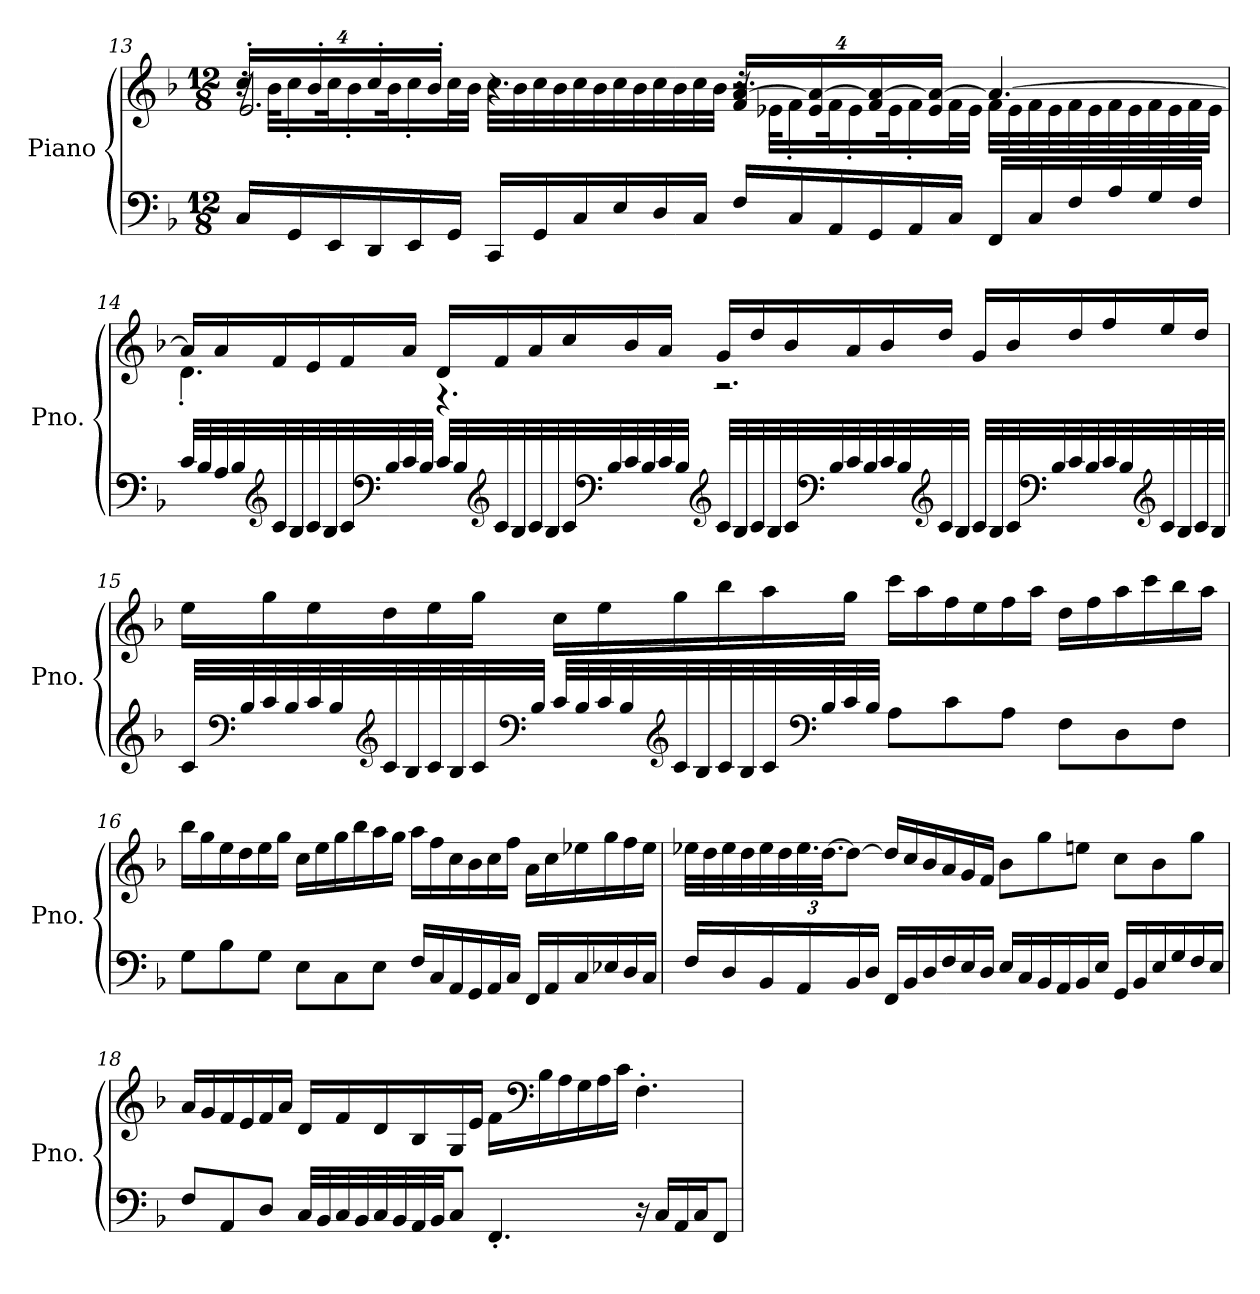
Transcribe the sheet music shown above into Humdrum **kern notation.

**kern	**kern
*part1	*part1
*staff2	*staff1
*I"Piano	*
*I'Pno.	*
!!LO:PB:g=z
*clefF4	*clefG2
*k[b-]	*k[b-]
*M12/8	*M12/8
*	*Xbrackettup
=13	=13
*	*^
*	*	*^
16C/LL	32%3cc'/L	32r	2.e/
.	.	32b-\KLL	.
16GG/	.	16cc'\	.
.	32%3b-'/	.	.
16EE/	.	32cc\K	.
.	.	16b-'\	.
16DD/	32%3cc'/	.	.
.	.	32b-\K	.
16EE/	.	16cc'\	.
.	32%3b-'/J	.	.
16GG/JJ	.	32cc\L	.
.	.	32b-\JJJ	.
16CC/LL	4.r	32cc\LLL	.
.	.	32b-\	.
16GG/	.	32cc\	.
.	.	32b-\	.
16C/	.	32cc\	.
.	.	32b-\	.
16E/	.	32cc\	.
.	.	32b-\	.
16D/	.	32cc\	.
.	.	32b-\	.
16C/JJ	.	32cc\	.
.	.	32b-\JJJ	.
16F/LL	32%3f/ [32%3a/L	32r	2.r
.	.	32e-X\KLL	.
16C/	.	16f'\	.
.	32%3e-/ 32%3a/_	.	.
16AA/	.	32f\K	.
.	.	16e-'\	.
16GG/	32%3f/ 32%3a/_	.	.
.	.	32e-\K	.
16AA/	.	16f'\	.
.	32%3e-/ 32%3a/_J	.	.
16C/JJ	.	32f\L	.
.	.	32e-\JJJ	.
16FF/LL	4.a/_	32f\LLL	.
.	.	32e-\	.
16C/	.	32f\	.
.	.	32e-\	.
16F/	.	32f\	.
.	.	32e-\	.
16A/	.	32f\	.
.	.	32e-\	.
16G/	.	32f\	.
.	.	32e-\	.
16F/JJ	.	32f\	.
.	.	32e-\JJJ	.
*	*	*v	*v
!!LO:LB:g=z
=14	=14	=14
32c/LLL	16a/LL]	4.d'\
32B-/	.	.
32A/	16a/	.
32B-/	.	.
*clefG2	*	*
32c/	16f/	.
32B-/	.	.
32c/	16e/	.
32B-/	.	.
32c/	16f/	.
*clefF4	*	*
32B-/	.	.
32c/	16a/JJ	.
32B-/JJJ	.	.
32c/LLL	16d/LL	4.r
32B-/	.	.
*clefG2	*	*
32c/	16f/	.
32B-/	.	.
32c/	16a/	.
32B-/	.	.
32c/	16cc/	.
*clefF4	*	*
32B-/	.	.
32c/	16b-/	.
32B-/	.	.
32c/	16a/JJ	.
32B-/JJJ	.	.
*clefG2	*	*
32c/LLL	16g/LL	2.r
32B-/	.	.
32c/	16dd/	.
32B-/	.	.
32c/	16b-/	.
*clefF4	*	*
32B-/	.	.
32c/	16a/	.
32B-/	.	.
32c/	16b-/	.
32B-/	.	.
*clefG2	*	*
32c/	16dd/JJ	.
32B-/JJJ	.	.
32c/LLL	16g/LL	.
32B-/	.	.
32c/	16b-/	.
*clefF4	*	*
32B-/	.	.
32c/	16dd/	.
32B-/	.	.
32c/	16ff/	.
32B-/	.	.
*clefG2	*	*
32c/	16ee/	.
32B-/	.	.
32c/	16dd/JJ	.
32B-/JJJ	.	.
*	*v	*v
!!LO:LB:g=z
=15	=15
32c/LLL	16ee\LL
*clefF4	*
32B-/	.
32c/	16gg\
32B-/	.
32c/	16ee\
32B-/	.
*clefG2	*
32c/	16dd\
32B-/	.
32c/	16ee\
32B-/	.
32c/	16gg\JJ
*clefF4	*
32B-/JJJ	.
32c/LLL	16cc\LL
32B-/	.
32c/	16ee\
32B-/	.
*clefG2	*
32c/	16gg\
32B-/	.
32c/	16bb-\
32B-/	.
32c/	16aa\
*clefF4	*
32B-/	.
32c/	16gg\JJ
32B-/JJJ	.
8A\L	16ccc\LL
.	16aa\
8c\	16ff\
.	16ee\
8A\J	16ff\
.	16aa\JJ
8F\L	16dd\LL
.	16ff\
8D\	16aa\
.	16ccc\
8F\J	16bb-\
.	16aa\JJ
!!LO:LB:g=z
=16	=16
8G\L	16bb-\LL
.	16gg\
8B-\	16ee\
.	16dd\
8G\J	16ee\
.	16gg\JJ
8E\L	16cc\LL
.	16ee\
8C\	16gg\
.	16bb-\
8E\J	16aa\
.	16gg\JJ
16F/LL	16aa\LL
16C/	16ff\
16AA/	16cc\
16GG/	16b-\
16AA/	16cc\
16C/JJ	16ff\JJ
16FF/LL	16a\LL
16AA/	16cc\
16C/	16ee-X\
16E-X/	16gg\
16D/	16ff\
16C/JJ	16ee-\JJ
!!LO:LB:g=z
=17	=17
16F/LL	32ee-X\LLL
.	32dd\
16D/	32ee-\
.	32dd\
16BB-/	32ee-\
.	32dd\
16AA/	48.ee-\
.	[48.dd\JJ
16BB-/	8dd\J_
16D/JJ	.
16FF/LL	16dd/LL]
16BB-/	16cc/
16D/	16b-/
16F/	16a/
16E/	16g/
16D/JJ	16f/JJ
16E/LL	8b-\L
16C/	.
16BB-/	8gg\
16AA/	.
16BB-/	8een\J
16E/JJ	.
16GG/LL	8cc\L
16BB-/	.
16E/	8b-\
16G/	.
16F/	8gg\J
16E/JJ	.
!!LO:LB:g=z
=18	=18
8F/L	16a/LL
.	16g/
8AA/	16f/
.	16e/
8D/J	16f/
.	16a/JJ
32C/LLL	16d/LL
32BB-/	.
32C/	16f/
32BB-/	.
32C/	16d/
32BB-/	.
*	*MM122
32AA/	16B-/
32BB-/JJ	.
8C/J	16G/
.	16e/JJ
4.FF'/	16f\LL
*	*clefF4
*	*MM117
.	16B-\
.	16A\
.	16G\
.	16A\
.	16c\JJ
*	*MM100
16r	4.F'\
16C/LL	.
16AA/	.
16C/J	.
8FF/J	.
=	=
*-	*-
